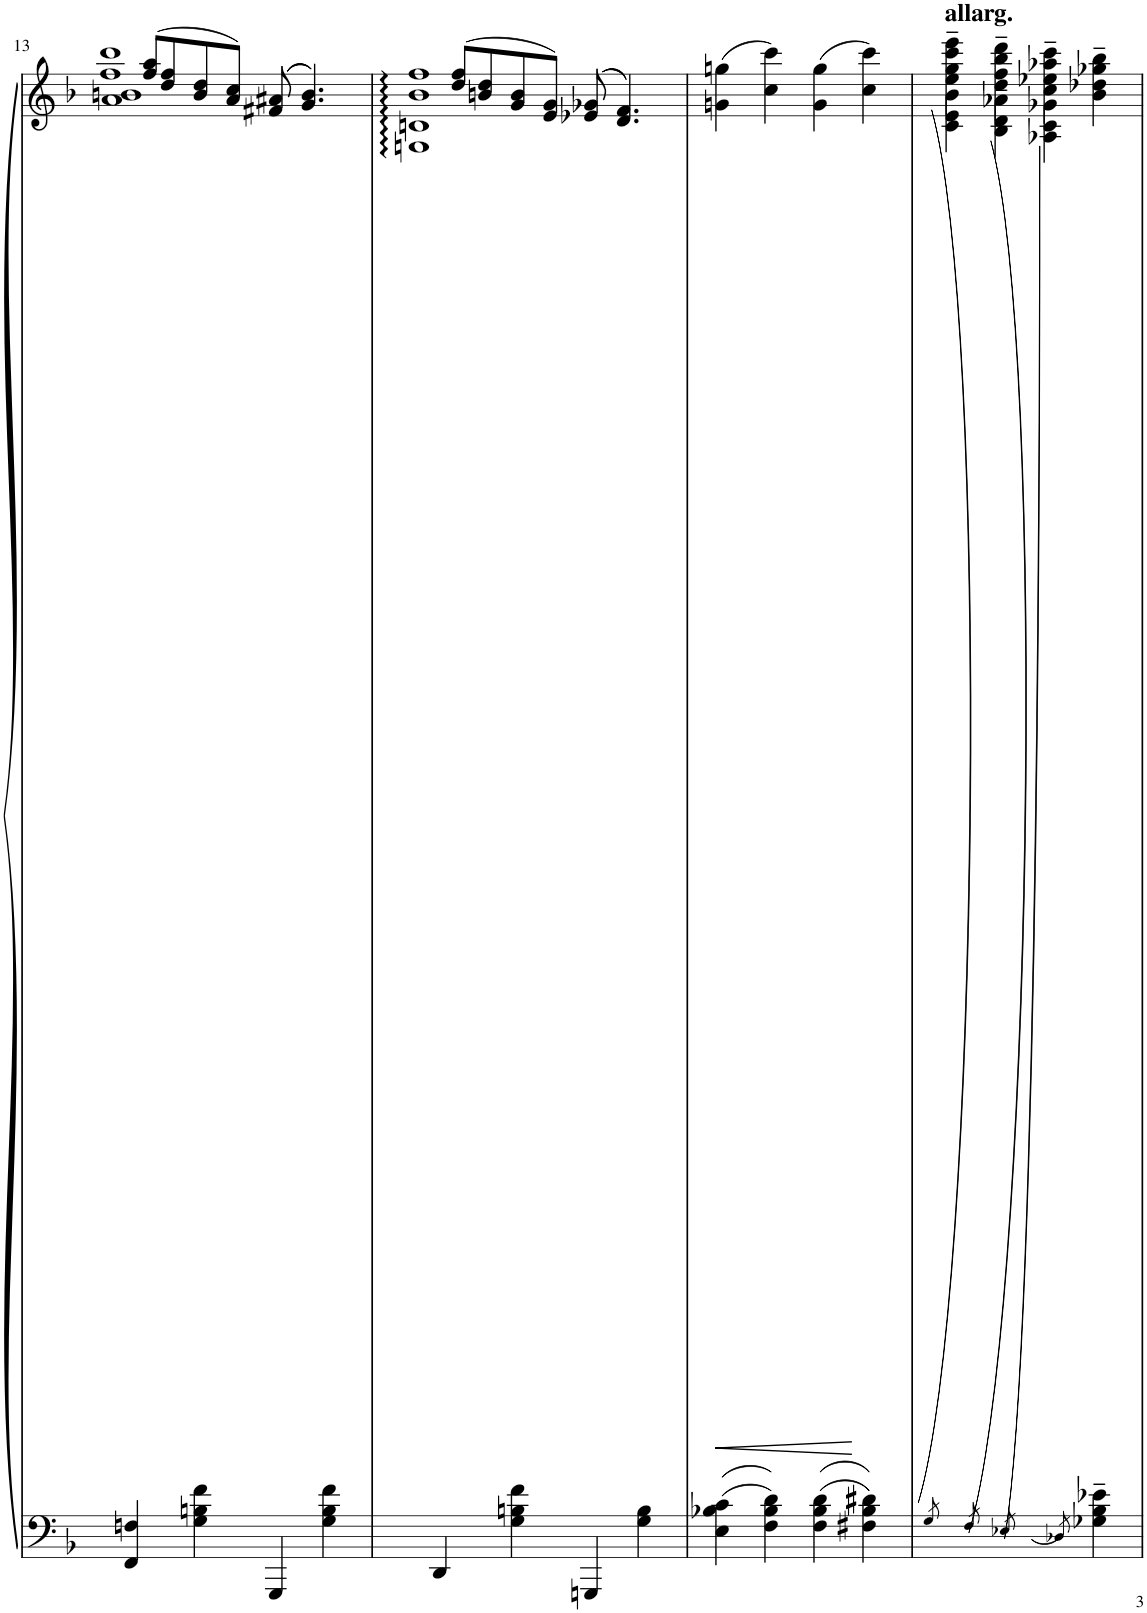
**kern	**kern	**dynam
*part1	*part1	*part1
*staff2	*staff1	*staff1/2
*I"Piano	*	*
*I'Pno	*	*
!!LO:PB:g=z
*clefF4	*clefG2	*
*k[b-]	*k[b-]	*
*M4/4	*M4/4	*
=13	=13	=13
*	*^	*
4FF/ 4Fn/	(8ff/ 8aa/L	1a 1bn 1ff 1aa	.
.	8dd/ 8ff/	.	.
4G\ 4Bn\ 4f\	8b/ 8dd/	.	.
.	8a/ 8cc/J)	.	.
4GGG/	((8f#X/ 8a#X/	.	.
.	4.g/ 4.b/))	.	.
4G\ 4B\ 4f\	.	.	.
=14	=14	=14	=14
4DD/	(8dd/ 8ff/L	1fn 1an 1dd 1ff	.
.	8bn/ 8dd/	.	.
4G\ 4Bn\ 4f\	8g/ 8b/	.	.
.	8e/ 8g/J)	.	.
4GGGn/	((8e-X/ 8g-X/	.	.
.	4.d/ 4.f/))	.	.
4G\ 4B\	.	.	.
*	*v	*v	*
=15	=15	=15
!	!	!LO:HP:b
4E\ 4B-X\ 4c\	(4gn\ 4ggn\	<
4F\ 4B-\ 4d\	4cc\ 4ccc\)	.
4F\ 4B-\ 4d\	(4g\ 4gg\	.
4F#X\ 4B-\ 4d#X\	4cc\ 4ccc\)	[
=16	=16	=16
(8qG/	.	.
*	*^	*
!	!LO:TX:a:B:t=allarg.	!	!
4ryy	4ee\~ 4gg\~ 4ccc\~ 4eee\~	4c\~ 4e\~ 4b-\~)	.
(8qF/	.	.	.
4ryy	4dd\~ 4ff\~ 4bb-\~ 4ddd\~	4B-\~ 4d\~ 4a-X\~)	.
(8qE-X/	.	.	.
4ryy	4cc\~ 4ee-X\~ 4aa-X\~ 4ccc\~	4A-X\~ 4c\~ 4g-X\~)	.
8qD-X/	.	.	.
4G-X\~ 4B-\~ 4e-X\~	4b-\~ 4dd-X\~ 4gg-X\~ 4bb-\~	4ryy	.
*	*v	*v	*
=	=	=
*-	*-	*-
